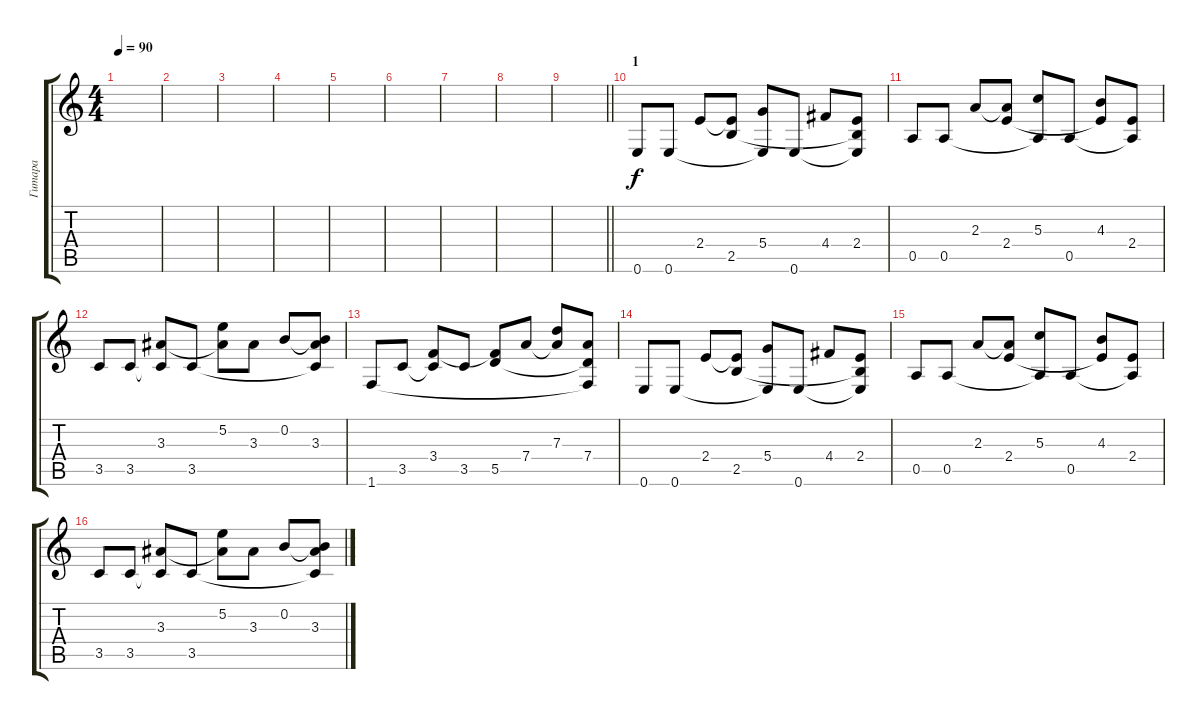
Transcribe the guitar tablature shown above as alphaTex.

\track ("Гитара" "Гитара") {instrument overdrivenguitar}
\staff {score tabs}
\tuning (E4 B3 G3 D3 A2 E2) {hide}
\ts (4 4)
\tempo 90
\clef g2
\ks c
|
|
|
|
|
|
|
|
\barLineRight lightlight
|
\section ("" "1")
0.6.8 0.6.8 2.4.8 (2.4{t} 2.5).8 (5.4 0.6{t}).8 0.6.8 4.4.8 (2.4 2.5{t} 0.6{t}).8 |
0.5.8 0.5.8 2.3.8 (2.3{t} 2.4).8 (5.3 0.5{t}).8 0.5.8 (4.3 2.4{t}).8 (2.4 0.5{t}).8 |
3.5.8 3.5.8 (3.3 3.5{t}).8 3.5.8 (5.2 3.3{t}).8 3.3.8 0.2.8 (0.2{t} 3.3 3.5{t}).8 |
1.6.8 3.5.8 (3.4 3.5{t}).8 3.5.8 (3.4{t} 5.5).8 7.4.8 (7.3 7.4{t}).8 (7.4 5.5{t} 1.6{t}).8 |
0.6.8 0.6.8 2.4.8 (2.4{t} 2.5).8 (5.4 0.6{t}).8 0.6.8 4.4.8 (2.4 2.5{t} 0.6{t}).8 |
0.5.8 0.5.8 2.3.8 (2.3{t} 2.4).8 (5.3 0.5{t}).8 0.5.8 (4.3 2.4{t}).8 (2.4 0.5{t}).8 |
3.5.8 3.5.8 (3.3 3.5{t}).8 3.5.8 (5.2 3.3{t}).8 3.3.8 0.2.8 (0.2{t} 3.3 3.5{t}).8
